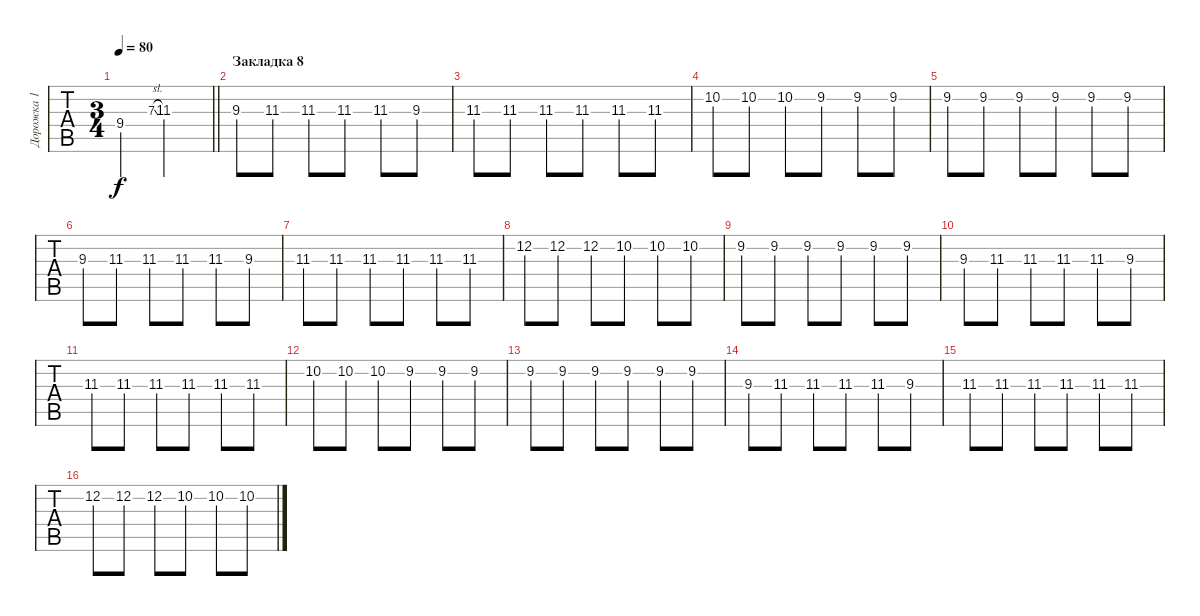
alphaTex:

\track ("Дорожка 1" "Дорожка 1") {instrument distortionguitar}
\staff {tabs}
\tuning (E4 B3 G3 D3 A2 E2) {hide}
\ts (3 4)
\tempo 80
\clef g2
\barLineRight lightlight
\ks f#minor
9.4.4{dy f} 7.3{sl}.8{gr} 11.3.2 |
\section ("" "Закладка 8")
9.3.8 11.3.8 11.3.8 11.3.8 11.3.8 9.3.8 |
11.3.8 11.3.8 11.3.8 11.3.8 11.3.8 11.3.8 |
10.2.8 10.2.8 10.2.8 9.2.8 9.2.8 9.2.8 |
9.2.8 9.2.8 9.2.8 9.2.8 9.2.8 9.2.8 |
9.3.8 11.3.8 11.3.8 11.3.8 11.3.8 9.3.8 |
11.3.8 11.3.8 11.3.8 11.3.8 11.3.8 11.3.8 |
12.2.8 12.2.8 12.2.8 10.2.8 10.2.8 10.2.8 |
9.2.8 9.2.8 9.2.8 9.2.8 9.2.8 9.2.8 |
9.3.8 11.3.8 11.3.8 11.3.8 11.3.8 9.3.8 |
11.3.8 11.3.8 11.3.8 11.3.8 11.3.8 11.3.8 |
10.2.8 10.2.8 10.2.8 9.2.8 9.2.8 9.2.8 |
9.2.8 9.2.8 9.2.8 9.2.8 9.2.8 9.2.8 |
9.3.8 11.3.8 11.3.8 11.3.8 11.3.8 9.3.8 |
11.3.8 11.3.8 11.3.8 11.3.8 11.3.8 11.3.8 |
12.2.8 12.2.8 12.2.8 10.2.8 10.2.8 10.2.8
